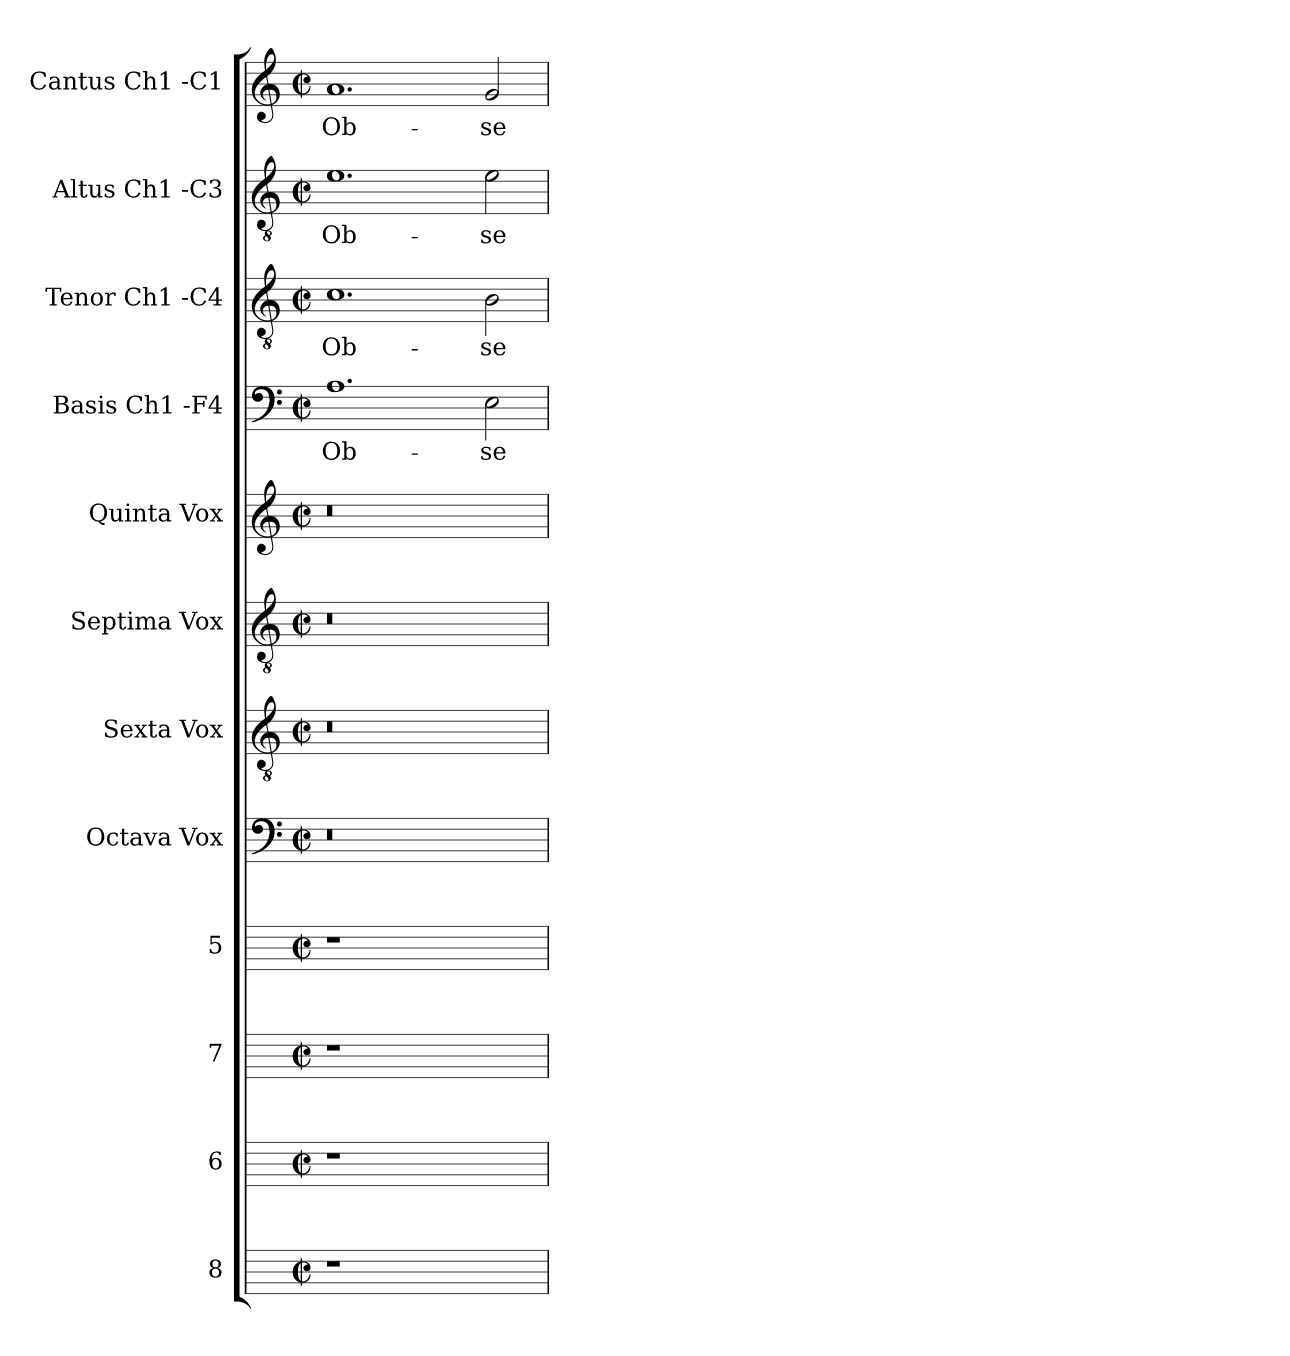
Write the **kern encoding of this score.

**kern	**kern	**kern	**kern	**kern	**kern	**kern	**kern	**kern	**text	**kern	**text	**kern	**text	**kern	**text
*part12	*part11	*part10	*part9	*part8	*part7	*part6	*part5	*part4	*part4	*part3	*part3	*part2	*part2	*part1	*part1
*staff12	*staff11	*staff10	*staff9	*staff8	*staff7	*staff6	*staff5	*staff4	*staff4	*staff3	*staff3	*staff2	*staff2	*staff1	*staff1
*I"8	*I"6	*I"7	*I"5	*I"Octava  Vox	*I"Sexta  Vox	*I"Septima  Vox	*I"Quinta  Vox	*I"Basis  Ch1 -F4	*	*I"Tenor  Ch1 -C4	*	*I"Altus  Ch1 -C3	*	*I"Cantus  Ch1 -C1	*
*	*	*	*	*	*	*	*	*I'B	*	*I'T	*	*I'A	*	*I'C	*
!!LO:PB:g=z
*stria5	*stria5	*stria5	*stria5	*stria5	*stria5	*stria5	*stria5	*stria5	*	*stria5	*	*stria5	*	*stria5	*
*	*	*	*	*clefF4	*clefGv2	*clefGv2	*clefG2	*clefF4	*	*clefGv2	*	*clefGv2	*	*clefG2	*
*k[]	*k[]	*k[]	*k[]	*k[]	*k[]	*k[]	*k[]	*k[]	*	*k[]	*	*k[]	*	*k[]	*
*C:	*C:	*C:	*C:	*C:	*C:	*C:	*C:	*C:	*	*C:	*	*C:	*	*C:	*
*M2/2	*M2/2	*M2/2	*M2/2	*M2/2	*M2/2	*M2/2	*M2/2	*M2/2	*	*M2/2	*	*M2/2	*	*M2/2	*
*met(c|)	*met(c|)	*met(c|)	*met(c|)	*met(c|)	*met(c|)	*met(c|)	*met(c|)	*met(c|)	*	*met(c|)	*	*met(c|)	*	*met(c|)	*
=1	=1	=1	=1	=1	=1	=1	=1	=1	=1	=1	=1	=1	=1	=1	=1
!	!	!	!	!	!	!	!	!	!LO:LY:b:cj	!	!LO:LY:b:cj	!	!LO:LY:b:cj	!	!LO:LY:b:cj
1r	1r	1r	1r	0r	0r	0r	0r	1.A	Ob-	1.c	Ob-	1.e	Ob-	1.a	Ob-
1ryy	1ryy	1ryy	1ryy	.	.	.	.	.	.	.	.	.	.	.	.
!	!	!	!	!	!	!	!	!	!LO:LY:b:cj	!	!LO:LY:b:cj	!	!LO:LY:b:cj	!	!LO:LY:b:cj
.	.	.	.	.	.	.	.	2E\	-se-	2B\	-se-	2e\	-se-	2g/	-se-
=	=	=	=	=	=	=	=	=	=	=	=	=	=	=	=
*-	*-	*-	*-	*-	*-	*-	*-	*-	*-	*-	*-	*-	*-	*-	*-
